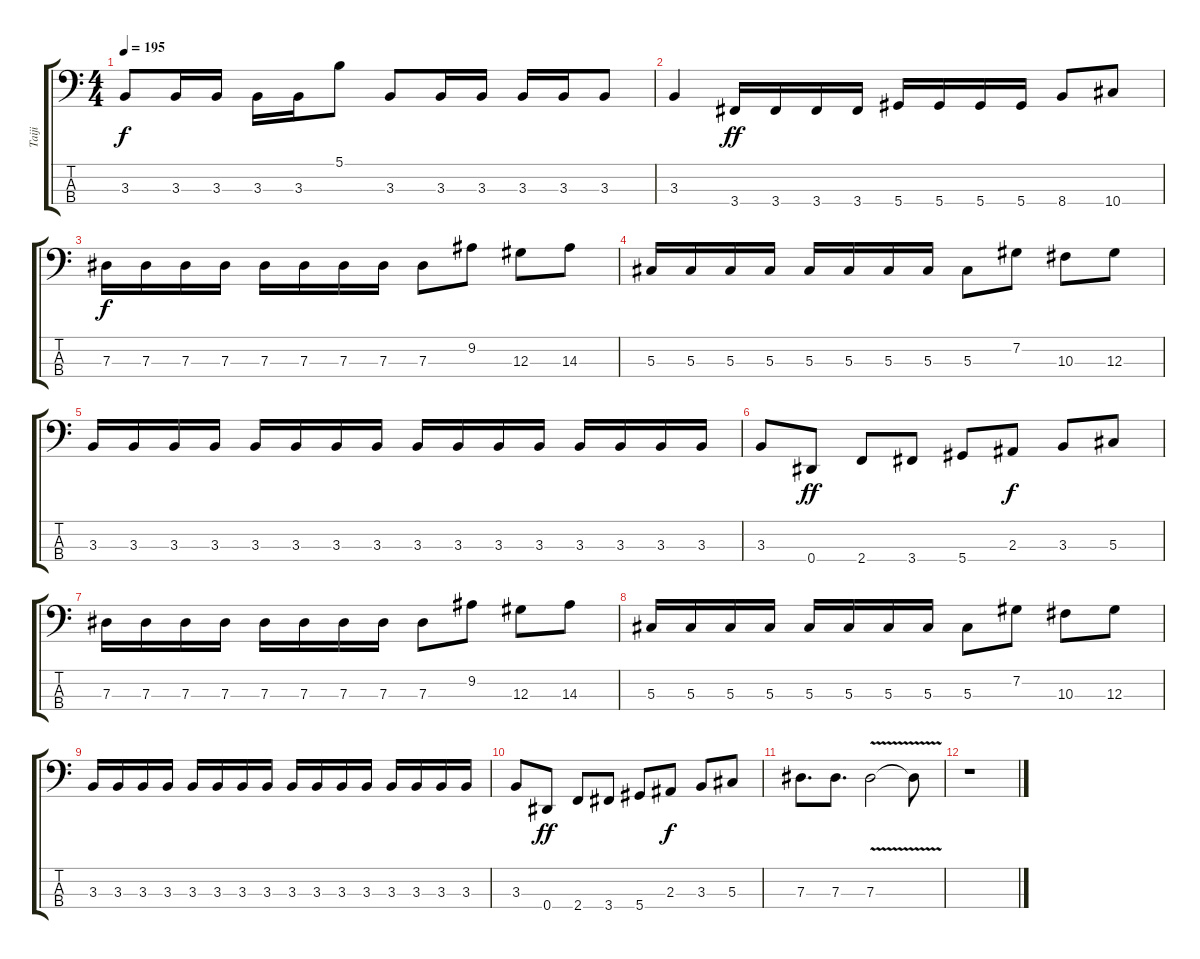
\track ("Taiji" "Taiji") {instrument electricbasspick}
\staff {score tabs}
\tuning (Gb2 Db2 Ab1 Eb1) {hide}
\ts (4 4)
\tempo 195
\clef f4
\ks c
3.3.8{dy f} 3.3.16 3.3.16 3.3.16 3.3.16 5.1.8 3.3.8 3.3.16 3.3.16 3.3.16 3.3.16 3.3.8 |
3.3.4 3.4.16{dy ff} 3.4.16 3.4.16 3.4.16 5.4.16 5.4.16 5.4.16 5.4.16 8.4.8 10.4.8 |
7.3.16{dy f} 7.3.16 7.3.16 7.3.16 7.3.16 7.3.16 7.3.16 7.3.16 7.3.8 9.2.8 12.3.8 14.3.8 |
5.3.16 5.3.16 5.3.16 5.3.16 5.3.16 5.3.16 5.3.16 5.3.16 5.3.8 7.2.8 10.3.8 12.3.8 |
3.3.16 3.3.16 3.3.16 3.3.16 3.3.16 3.3.16 3.3.16 3.3.16 3.3.16 3.3.16 3.3.16 3.3.16 3.3.16 3.3.16 3.3.16 3.3.16 |
3.3.8 0.4.8{dy ff} 2.4.8 3.4.8 5.4.8 2.3.8{dy f} 3.3.8 5.3.8 |
7.3.16 7.3.16 7.3.16 7.3.16 7.3.16 7.3.16 7.3.16 7.3.16 7.3.8 9.2.8 12.3.8 14.3.8 |
5.3.16 5.3.16 5.3.16 5.3.16 5.3.16 5.3.16 5.3.16 5.3.16 5.3.8 7.2.8 10.3.8 12.3.8 |
3.3.16 3.3.16 3.3.16 3.3.16 3.3.16 3.3.16 3.3.16 3.3.16 3.3.16 3.3.16 3.3.16 3.3.16 3.3.16 3.3.16 3.3.16 3.3.16 |
3.3.8 0.4.8{dy ff} 2.4.8 3.4.8 5.4.8 2.3.8{dy f} 3.3.8 5.3.8 |
7.3.8{d} 7.3.8{d} 7.3{v}.2 7.3{t}.8 |
r.1
